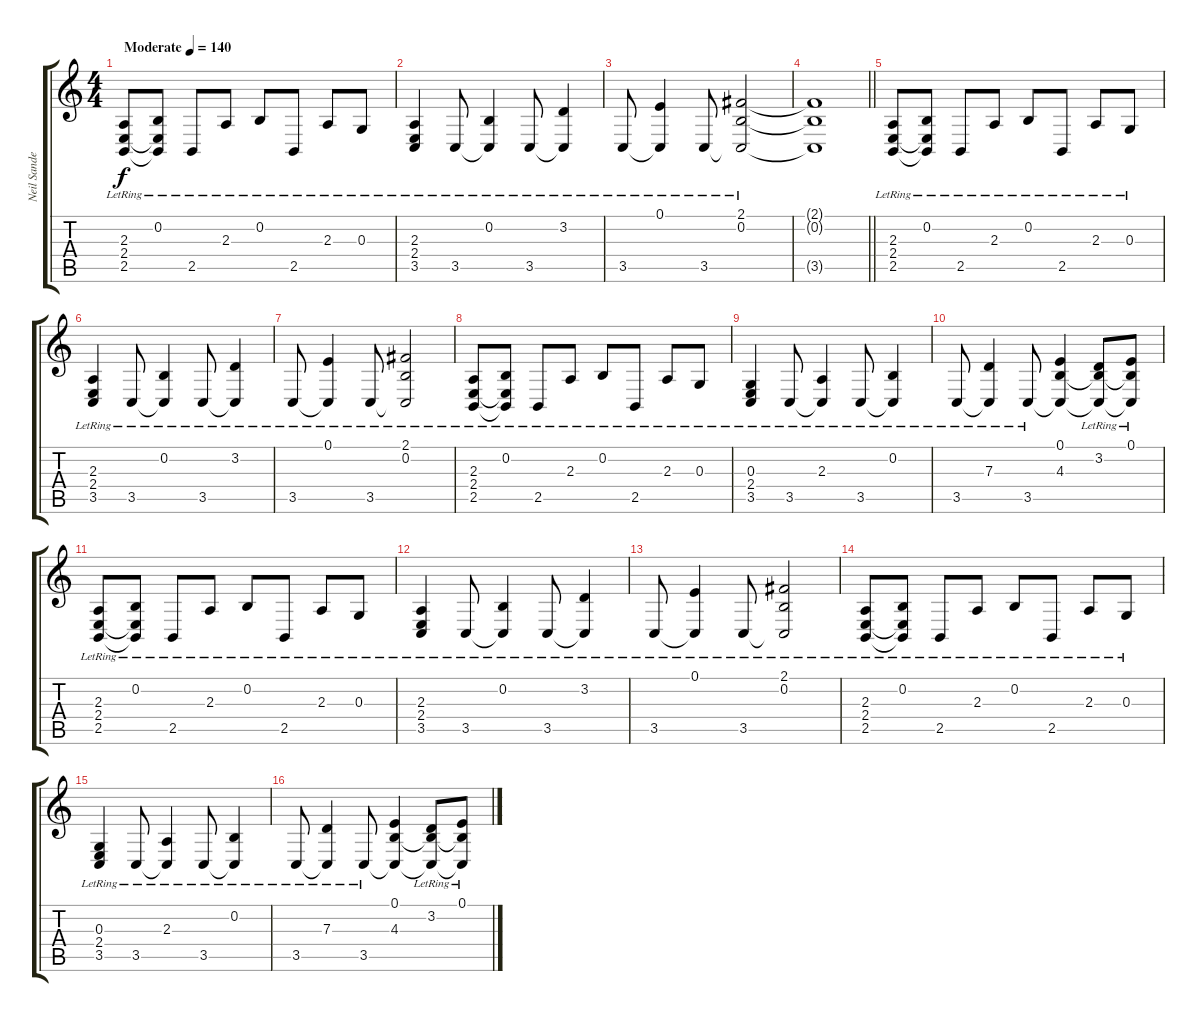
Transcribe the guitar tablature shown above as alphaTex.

\track ("Neil Sanderson" "Neil Sande") {instrument brightacousticpiano}
\staff {score tabs}
\tuning (E4 B3 G3 D3 A2 E2) {hide}
\ts (4 4)
\tempo (140 "Moderate")
\clef g2
\ks c
(2.3{lr} 2.4{lr} 2.5{lr}).8{dy f instrument brightacousticpiano} (0.2{lr} 2.4{t} 2.5{t}).8 2.5{lr}.8 2.3{lr}.8 0.2{lr}.8 2.5{lr}.8 2.3{lr}.8 0.3{lr}.8 |
(2.3{lr} 2.4{lr} 3.5{lr}).4 3.5{lr}.8 (0.2{lr} 3.5{t}).4 3.5{lr}.8 (3.2{lr} 3.5{t}).4 |
3.5{lr}.8 (0.1{lr} 3.5{t}).4 3.5{lr}.8 (2.1{lr} 0.2 3.5{t}).2 |
\barLineRight lightlight
(2.1{t} 0.2{t} 3.5{t}).1 |
(2.3{lr} 2.4{lr} 2.5{lr}).8 (0.2{lr} 2.4{t} 2.5{t}).8 2.5{lr}.8 2.3{lr}.8 0.2{lr}.8 2.5{lr}.8 2.3{lr}.8 0.3{lr}.8 |
(2.3{lr} 2.4{lr} 3.5{lr}).4 3.5{lr}.8 (0.2{lr} 3.5{t}).4 3.5{lr}.8 (3.2{lr} 3.5{t}).4 |
3.5{lr}.8 (0.1{lr} 3.5{t}).4 3.5{lr}.8 (2.1{lr} 0.2 3.5{t}).2 |
(2.3{lr} 2.4{lr} 2.5{lr}).8 (0.2{lr} 2.4{t} 2.5{t}).8 2.5{lr}.8 2.3{lr}.8 0.2{lr}.8 2.5{lr}.8 2.3{lr}.8 0.3{lr}.8 |
(0.3{lr} 2.4{lr} 3.5{lr}).4 3.5{lr}.8 (2.3{lr} 3.5{t}).4 3.5{lr}.8 (0.2{lr} 3.5{t}).4 |
3.5{lr}.8 (7.3{lr} 3.5{t}).4 3.5{lr}.8 (0.1 4.3 3.5{t}).4 (3.2{lr} 4.3{t} 3.5{t}).8 (0.1{lr} 4.3{t} 3.5{t}).8 |
(2.3{lr} 2.4{lr} 2.5{lr}).8 (0.2{lr} 2.4{t} 2.5{t}).8 2.5{lr}.8 2.3{lr}.8 0.2{lr}.8 2.5{lr}.8 2.3{lr}.8 0.3{lr}.8 |
(2.3{lr} 2.4{lr} 3.5{lr}).4 3.5{lr}.8 (0.2{lr} 3.5{t}).4 3.5{lr}.8 (3.2{lr} 3.5{t}).4 |
3.5{lr}.8 (0.1{lr} 3.5{t}).4 3.5{lr}.8 (2.1{lr} 0.2 3.5{t}).2 |
(2.3{lr} 2.4{lr} 2.5{lr}).8 (0.2{lr} 2.4{t} 2.5{t}).8 2.5{lr}.8 2.3{lr}.8 0.2{lr}.8 2.5{lr}.8 2.3{lr}.8 0.3{lr}.8 |
(0.3{lr} 2.4{lr} 3.5{lr}).4 3.5{lr}.8 (2.3{lr} 3.5{t}).4 3.5{lr}.8 (0.2{lr} 3.5{t}).4 |
3.5{lr}.8 (7.3{lr} 3.5{t}).4 3.5{lr}.8 (0.1 4.3 3.5{t}).4 (3.2{lr} 4.3{t} 3.5{t}).8 (0.1{lr} 4.3{t} 3.5{t}).8
